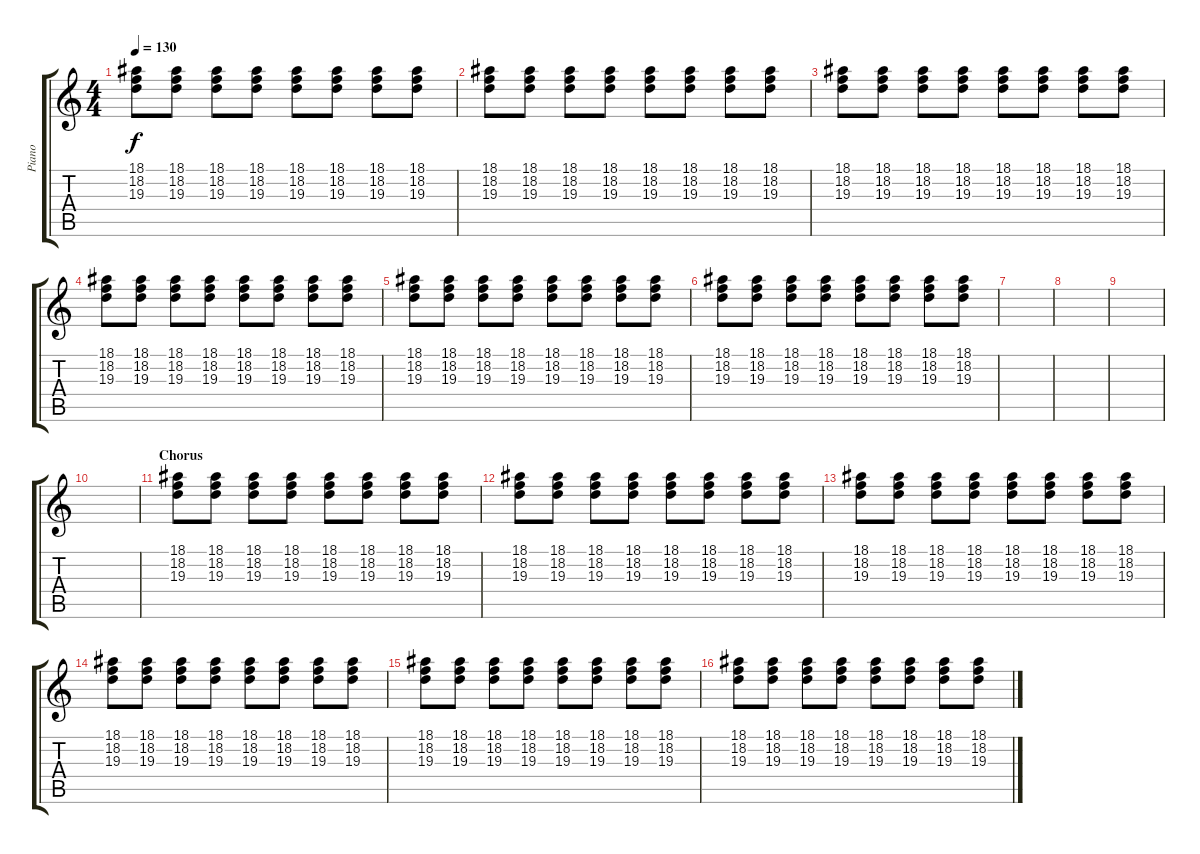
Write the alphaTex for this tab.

\track ("Piano" "Piano") {instrument acousticgrandpiano}
\staff {score tabs}
\tuning (E4 B3 G3 D3 A2 E2) {hide}
\ts (4 4)
\tempo 130
\clef g2
\ks c
(18.1 18.2 19.3).8{dy f} (18.1 18.2 19.3).8 (18.1 18.2 19.3).8 (18.1 18.2 19.3).8 (18.1 18.2 19.3).8 (18.1 18.2 19.3).8 (18.1 18.2 19.3).8 (18.1 18.2 19.3).8 |
(18.1 18.2 19.3).8 (18.1 18.2 19.3).8 (18.1 18.2 19.3).8 (18.1 18.2 19.3).8 (18.1 18.2 19.3).8 (18.1 18.2 19.3).8 (18.1 18.2 19.3).8 (18.1 18.2 19.3).8 |
(18.1 18.2 19.3).8 (18.1 18.2 19.3).8 (18.1 18.2 19.3).8 (18.1 18.2 19.3).8 (18.1 18.2 19.3).8 (18.1 18.2 19.3).8 (18.1 18.2 19.3).8 (18.1 18.2 19.3).8 |
(18.1 18.2 19.3).8 (18.1 18.2 19.3).8 (18.1 18.2 19.3).8 (18.1 18.2 19.3).8 (18.1 18.2 19.3).8 (18.1 18.2 19.3).8 (18.1 18.2 19.3).8 (18.1 18.2 19.3).8 |
(18.1 18.2 19.3).8 (18.1 18.2 19.3).8 (18.1 18.2 19.3).8 (18.1 18.2 19.3).8 (18.1 18.2 19.3).8 (18.1 18.2 19.3).8 (18.1 18.2 19.3).8 (18.1 18.2 19.3).8 |
(18.1 18.2 19.3).8 (18.1 18.2 19.3).8 (18.1 18.2 19.3).8 (18.1 18.2 19.3).8 (18.1 18.2 19.3).8 (18.1 18.2 19.3).8 (18.1 18.2 19.3).8 (18.1 18.2 19.3).8 |
|
|
|
|
\section ("" "Chorus")
(18.1 18.2 19.3).8 (18.1 18.2 19.3).8 (18.1 18.2 19.3).8 (18.1 18.2 19.3).8 (18.1 18.2 19.3).8 (18.1 18.2 19.3).8 (18.1 18.2 19.3).8 (18.1 18.2 19.3).8 |
(18.1 18.2 19.3).8 (18.1 18.2 19.3).8 (18.1 18.2 19.3).8 (18.1 18.2 19.3).8 (18.1 18.2 19.3).8 (18.1 18.2 19.3).8 (18.1 18.2 19.3).8 (18.1 18.2 19.3).8 |
(18.1 18.2 19.3).8 (18.1 18.2 19.3).8 (18.1 18.2 19.3).8 (18.1 18.2 19.3).8 (18.1 18.2 19.3).8 (18.1 18.2 19.3).8 (18.1 18.2 19.3).8 (18.1 18.2 19.3).8 |
(18.1 18.2 19.3).8 (18.1 18.2 19.3).8 (18.1 18.2 19.3).8 (18.1 18.2 19.3).8 (18.1 18.2 19.3).8 (18.1 18.2 19.3).8 (18.1 18.2 19.3).8 (18.1 18.2 19.3).8 |
(18.1 18.2 19.3).8 (18.1 18.2 19.3).8 (18.1 18.2 19.3).8 (18.1 18.2 19.3).8 (18.1 18.2 19.3).8 (18.1 18.2 19.3).8 (18.1 18.2 19.3).8 (18.1 18.2 19.3).8 |
(18.1 18.2 19.3).8 (18.1 18.2 19.3).8 (18.1 18.2 19.3).8 (18.1 18.2 19.3).8 (18.1 18.2 19.3).8 (18.1 18.2 19.3).8 (18.1 18.2 19.3).8 (18.1 18.2 19.3).8
